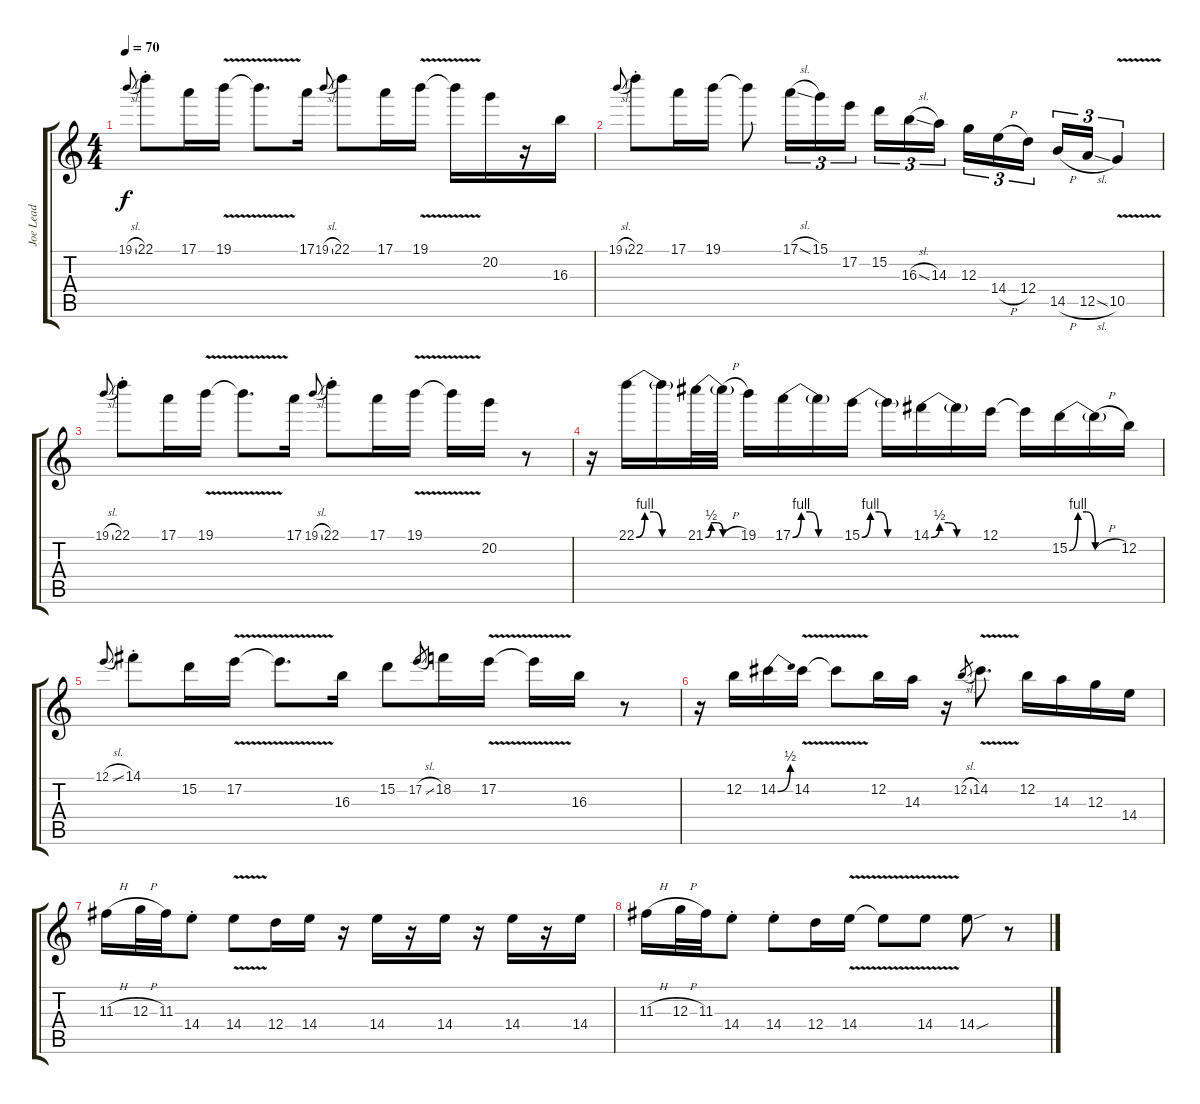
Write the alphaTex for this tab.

\track ("Joe Lead" "Joe Lead") {instrument distortionguitar}
\staff {score tabs}
\tuning (E4 B3 G3 D3 A2 E2) {hide}
\ts (4 4)
\tempo 70
\clef g2
\ks c
19.1{sl}.8{gr onbeat dy f} 22.1{st}.8 17.1.16 19.1{v}.16 19.1{t}.8{d} 17.1.16 19.1{sl}.8{gr onbeat} 22.1.8 17.1.16 19.1{v}.16 19.1{t}.16 20.2.16 r.16 16.3.16 |
19.1{sl}.8{gr onbeat} 22.1{st}.8 17.1.16 19.1.16 19.1{t}.8 17.1{sl}.16{tu (3 2)} 15.1.16{tu (3 2)} 17.2.16{tu (3 2)} 15.2.16{tu (3 2)} 16.3{sl}.16{tu (3 2)} 14.3.16{tu (3 2) beam splitsecondary} 12.3.16{tu (3 2)} 14.4{h}.16{tu (3 2)} 12.4.16{tu (3 2)} 14.5{h}.16{tu (3 2)} 12.5{sl}.16{tu (3 2)} 10.5{v}.4{tu (3 2)} |
19.1{sl}.8{gr onbeat} 22.1{st}.8 17.1.16 19.1{v}.16 19.1{t}.8{d} 17.1.16 19.1{sl}.8{gr onbeat} 22.1{st}.8 17.1.16 19.1{v}.16 19.1{t}.16 20.2.16 r.8 |
r.16 22.1{be (custom 0 0 10 4 20 4 30 0 60 0)}.16 22.1{t}.16 21.1{be (custom 0 0 10 2 20 2 30 0 60 0)}.32 21.1{h t}.32 19.1.16 17.1{be (custom 0 0 10 4 20 4 30 0 60 0)}.16 17.1{t}.16 15.1{be (custom 0 0 10 4 20 4 30 0 60 0)}.16 15.1{t}.16 14.1{be (custom 0 0 10 2 20 2 30 0 60 0)}.16 14.1{t}.16 12.1.16 12.1{t}.16 15.2{be (custom 0 0 10 4 20 4 30 0 60 0)}.16 15.2{h t}.16 12.2.16 |
12.1{sl}.8{gr onbeat} 14.1{st}.8 15.2.16 17.2{v}.16 17.2{t}.8{d} 16.3.16 15.2.8 17.2{sl}.8{gr} 18.2.16 17.2{v}.16 17.2{t}.16 16.3.16 r.8 |
r.16 12.2.16 14.2{be (bend 0 0 60 2)}.16 14.2{v}.16 14.2{t}.8 12.2.16 14.3.16 r.16 12.2{sl}.8{gr} 14.2{v}.8{d} 12.2.16 14.3.16 12.3.16 14.4.16 |
11.3{h}.16 12.3{h}.32 11.3.32 14.4{st}.8 14.4{v}.8 12.4.16 14.4.16 r.16 14.4.16 r.16 14.4.16 r.16 14.4.16 r.16 14.4.16 |
11.3{h}.16 12.3{h}.32 11.3.32 14.4{st}.8 14.4{st}.8 12.4.16 14.4{v}.16 14.4{t}.8 14.4{v}.8 14.4{sou}.8 r.8
